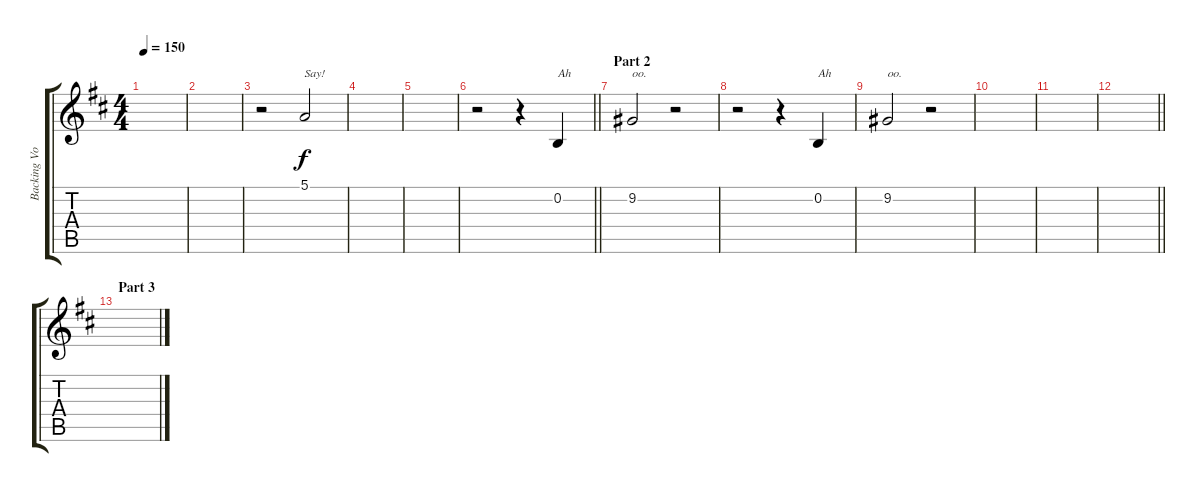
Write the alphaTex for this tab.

\track ("Backing Vocals - James Johnston" "Backing Vo") {instrument altosax}
\staff {score tabs}
\tuning (E4 B3 G3 D3 A2 E2) {hide}
\ts (4 4)
\tempo 150
\clef g2
\ks d
|
|
r.2 5.1.2{txt "Say!"} |
|
|
\barLineRight lightlight
r.2 r.4 0.2.4{txt "Ah"} |
\section ("" "Part 2")
9.2.2{txt "oo."} r.2 |
r.2 r.4 0.2.4{txt "Ah"} |
9.2.2{txt "oo."} r.2 |
|
|
\barLineRight lightlight
|
\section ("" "Part 3")
